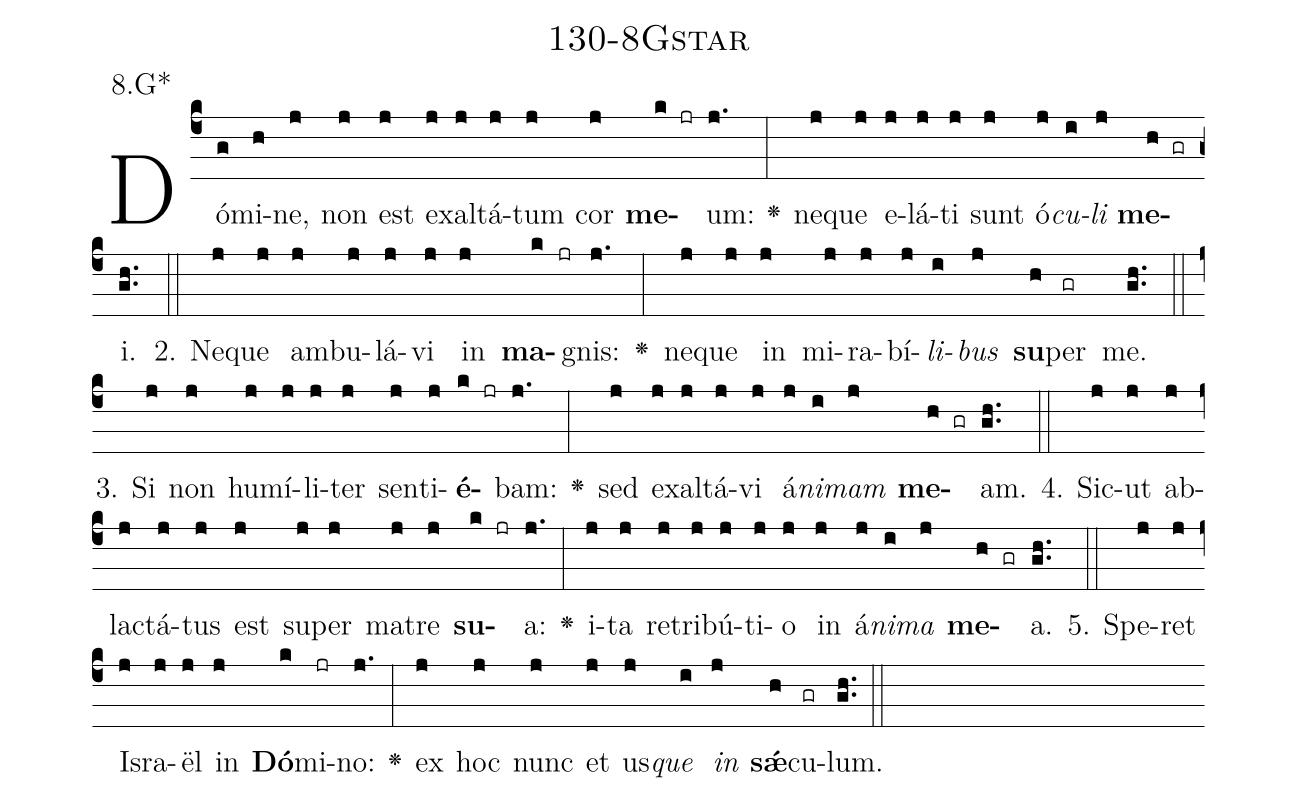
name: 130-8Gstar;
annotation: 8.G*;
%%
(c4)Dó(g)mi(h)ne,(j) non(j) est(j) ex(j)al(j)tá(j)tum(j) cor(j) <b>me</b>(k jr)um:(j.) <v>\greheightstar</v>(:) ne(j)que(j) e(j)lá(j)ti(j) sunt(j) ó(j)<i>cu</i>(i)<i>li</i>(j) <b>me</b>(h gr)i.(gh..) (::)
2. Ne(j)que(j) am(j)bu(j)lá(j)vi(j) in(j) <b>ma</b>(k jr)gnis:(j.) <v>\greheightstar</v>(:) ne(j)que(j) in(j) mi(j)ra(j)bí(j)<i>li</i>(i)<i>bus</i>(j) <b>su</b>(h)per(gr) me.(gh..) (::)
3. Si(j) non(j) hu(j)mí(j)li(j)ter(j) sen(j)ti(j)<b>é</b>(k jr)bam:(j.) <v>\greheightstar</v>(:) sed(j) ex(j)al(j)tá(j)vi(j) á(j)<i>ni</i>(i)<i>mam</i>(j) <b>me</b>(h gr)am.(gh..) (::)
4. Sic(j)ut(j) ab(j)lac(j)tá(j)tus(j) est(j) su(j)per(j) ma(j)tre(j) <b>su</b>(k jr)a:(j.) <v>\greheightstar</v>(:) i(j)ta(j) re(j)tri(j)bú(j)ti(j)o(j) in(j) á(j)<i>ni</i>(i)<i>ma</i>(j) <b>me</b>(h gr)a.(gh..) (::)
5. Spe(j)ret(j) Is(j)ra(j)ël(j) in(j) <b>Dó</b>(k)mi(jr)no:(j.) <v>\greheightstar</v>(:) ex(j) hoc(j) nunc(j) et(j) us(j)<i>que</i>(i) <i>in</i>(j) <b>sǽ</b>(h)cu(gr)lum.(gh..) (::)
